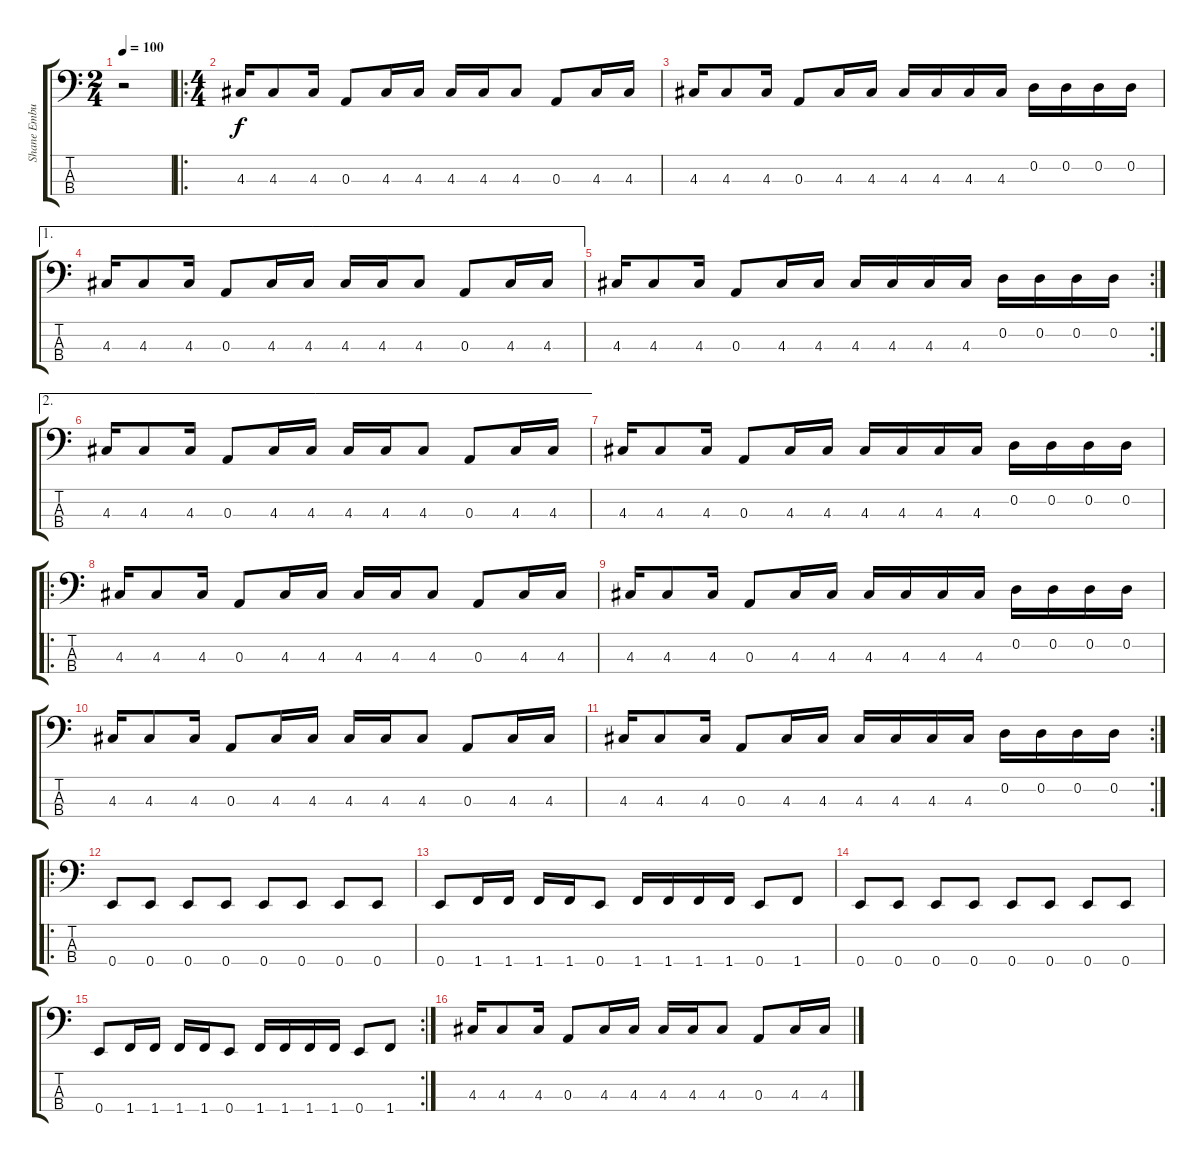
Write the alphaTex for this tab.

\track ("Shane Embury" "Shane Embu") {instrument electricbasspick}
\staff {score tabs}
\tuning (G2 D2 A1 E1) {hide}
\ts (2 4)
\tempo 100
\clef f4
\ks c
r.2{dy f instrument electricbasspick} |
\ro
\ts (4 4)
4.3.16 4.3.8 4.3.16 0.3.8 4.3.16 4.3.16 4.3.16 4.3.16 4.3.8 0.3.8 4.3.16 4.3.16 |
4.3.16 4.3.8 4.3.16 0.3.8 4.3.16 4.3.16 4.3.16 4.3.16 4.3.16 4.3.16 0.2.16 0.2.16 0.2.16 0.2.16 |
\ae 1
4.3.16 4.3.8 4.3.16 0.3.8 4.3.16 4.3.16 4.3.16 4.3.16 4.3.8 0.3.8 4.3.16 4.3.16 |
\rc 2
4.3.16 4.3.8 4.3.16 0.3.8 4.3.16 4.3.16 4.3.16 4.3.16 4.3.16 4.3.16 0.2.16 0.2.16 0.2.16 0.2.16 |
\ae 2
4.3.16 4.3.8 4.3.16 0.3.8 4.3.16 4.3.16 4.3.16 4.3.16 4.3.8 0.3.8 4.3.16 4.3.16 |
4.3.16 4.3.8 4.3.16 0.3.8 4.3.16 4.3.16 4.3.16 4.3.16 4.3.16 4.3.16 0.2.16 0.2.16 0.2.16 0.2.16 |
\ro
4.3.16 4.3.8 4.3.16 0.3.8 4.3.16 4.3.16 4.3.16 4.3.16 4.3.8 0.3.8 4.3.16 4.3.16 |
4.3.16 4.3.8 4.3.16 0.3.8 4.3.16 4.3.16 4.3.16 4.3.16 4.3.16 4.3.16 0.2.16 0.2.16 0.2.16 0.2.16 |
4.3.16 4.3.8 4.3.16 0.3.8 4.3.16 4.3.16 4.3.16 4.3.16 4.3.8 0.3.8 4.3.16 4.3.16 |
\rc 2
4.3.16 4.3.8 4.3.16 0.3.8 4.3.16 4.3.16 4.3.16 4.3.16 4.3.16 4.3.16 0.2.16 0.2.16 0.2.16 0.2.16 |
\ro
0.4.8 0.4.8 0.4.8 0.4.8 0.4.8 0.4.8 0.4.8 0.4.8 |
0.4.8 1.4.16 1.4.16 1.4.16 1.4.16 0.4.8 1.4.16 1.4.16 1.4.16 1.4.16 0.4.8 1.4.8 |
0.4.8 0.4.8 0.4.8 0.4.8 0.4.8 0.4.8 0.4.8 0.4.8 |
\rc 2
0.4.8 1.4.16 1.4.16 1.4.16 1.4.16 0.4.8 1.4.16 1.4.16 1.4.16 1.4.16 0.4.8 1.4.8 |
4.3.16 4.3.8 4.3.16 0.3.8 4.3.16 4.3.16 4.3.16 4.3.16 4.3.8 0.3.8 4.3.16 4.3.16
